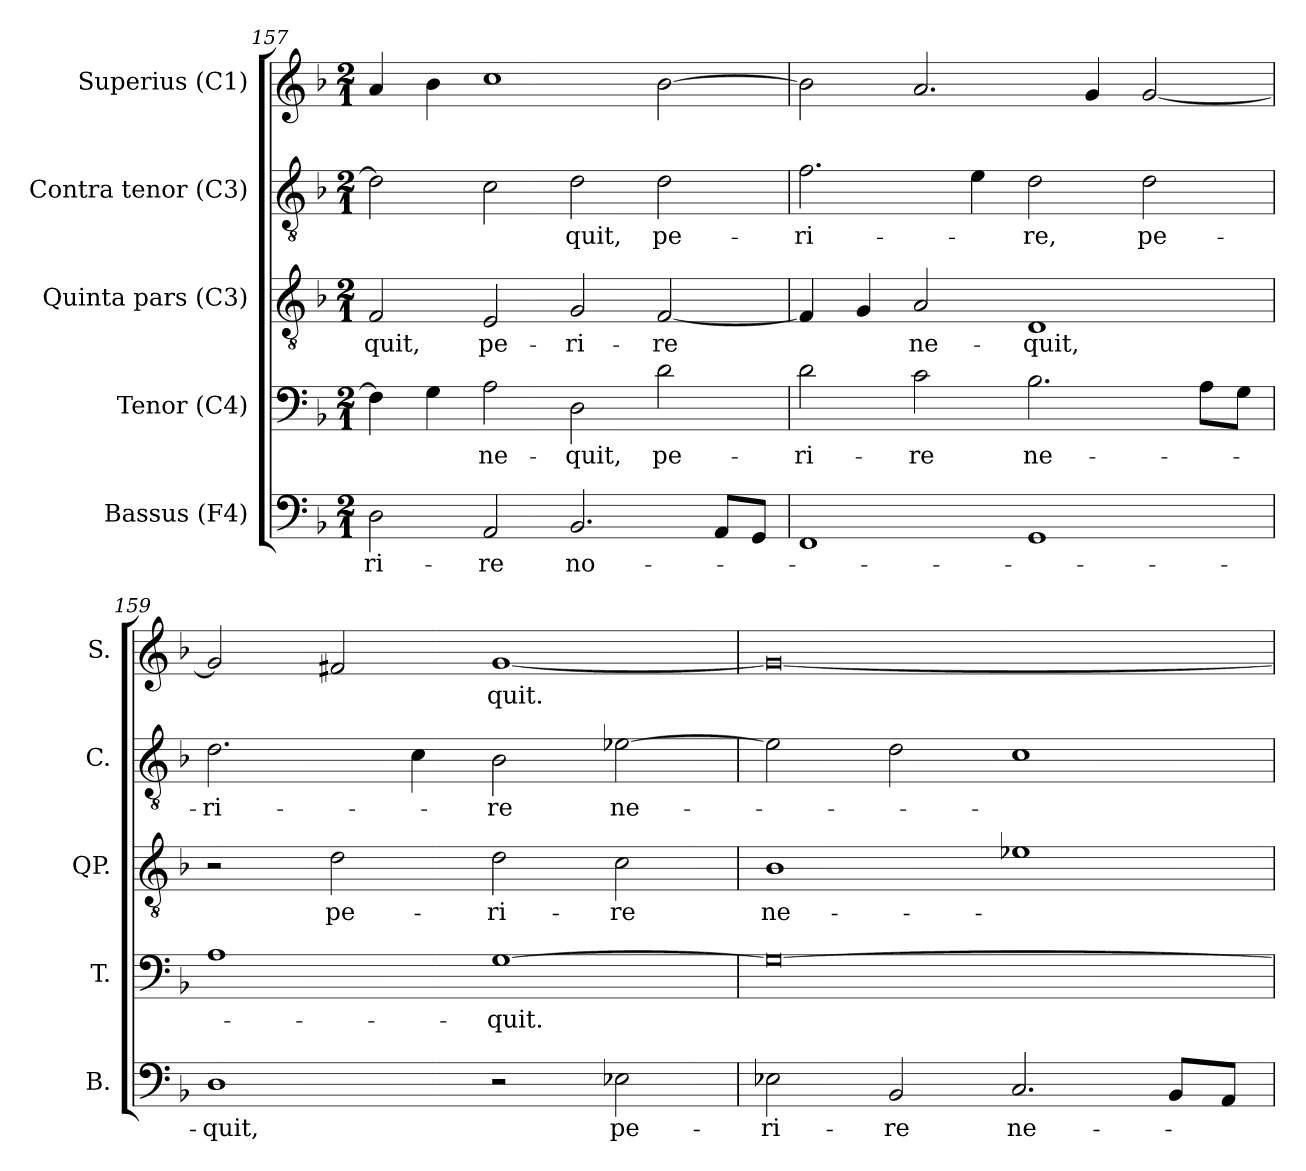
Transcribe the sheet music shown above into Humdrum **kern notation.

**kern	**text	**kern	**text	**kern	**text	**kern	**text	**kern	**text
*part5	*part5	*part4	*part4	*part3	*part3	*part2	*part2	*part1	*part1
*staff5	*staff5	*staff4	*staff4	*staff3	*staff3	*staff2	*staff2	*staff1	*staff1
*I"Bassus (F4)	*	*I"Tenor (C4)	*	*I"Quinta pars (C3)	*	*I"Contra tenor (C3)	*	*I"Superius (C1)	*
*I'B.	*	*I'T.	*	*I'QP.	*	*I'C.	*	*I'S.	*
*clefF4	*	*clefF4	*	*clefGv2	*	*clefGv2	*	*clefG2	*
*	*	*ITrd7c12	*	*ITrd7c12	*	*ITrd7c12	*	*	*
*k[b-]	*	*k[b-]	*	*k[b-]	*	*k[b-]	*	*k[b-]	*
*F:	*	*F:	*	*F:	*	*F:	*	*F:	*
*M2/1	*	*M2/1	*	*M2/1	*	*M2/1	*	*M2/1	*
=157	=157	=157	=157	=157	=157	=157	=157	=157	=157
!	!LO:LY:b:color=#000000	!	!	!	!	!	!	!	!
!	!	!	!	!	!LO:LY:b:color=#000000	!	!	!	!
2Di\	-ri-	4FFi\]	.	2FFi/	-quit,	2Di\]	.	4ai/	.
.	.	4GGi\	.	.	.	.	.	4b-i\	.
!	!LO:LY:b:color=#000000	!	!	!	!	!	!	!	!
!	!	!	!LO:LY:b:color=#000000	!	!	!	!	!	!
!	!	!	!	!	!LO:LY:b:color=#000000	!	!	!	!
2AAi/	-re	2AAi\	ne-	2EEi/	pe-	2Ci\	.	1cci	.
!	!LO:LY:b:color=#000000	!	!	!	!	!	!	!	!
!	!	!	!LO:LY:b:color=#000000	!	!	!	!	!	!
!	!	!	!	!	!LO:LY:b:color=#000000	!	!	!	!
!	!	!	!	!	!	!	!LO:LY:b:color=#000000	!	!
2.BB-i/	no-	2DDi\	-quit,	2GGi/	-ri-	2Di\	-quit,	.	.
!	!	!	!LO:LY:b:color=#000000	!	!	!	!	!	!
!	!	!	!	!	!LO:LY:b:color=#000000	!	!	!	!
!	!	!	!	!	!	!	!LO:LY:b:color=#000000	!	!
.	.	2Di\	pe-	[2FFi/	-re	2Di\	pe-	[2b-i\	.
8AAi/L	.	.	.	.	.	.	.	.	.
8GGi/J	.	.	.	.	.	.	.	.	.
!!LO:PB:g=z
=158	=158	=158	=158	=158	=158	=158	=158	=158	=158
!	!	!	!LO:LY:b:color=#000000	!	!	!	!	!	!
!	!	!	!	!	!	!	!LO:LY:b:color=#000000	!	!
1FFi	.	2Di\	-ri-	4FFi/]	.	2.Fi\	-ri-	2b-i\]	.
.	.	.	.	4GGi/	.	.	.	.	.
!	!	!	!LO:LY:b:color=#000000	!	!	!	!	!	!
!	!	!	!	!	!LO:LY:b:color=#000000	!	!	!	!
.	.	2Ci\	-re	2AAi/	ne-	.	.	2.ai/	.
.	.	.	.	.	.	4Ei\	.	.	.
!	!	!	!LO:LY:b:color=#000000	!	!	!	!	!	!
!	!	!	!	!	!LO:LY:b:color=#000000	!	!	!	!
!	!	!	!	!	!	!	!LO:LY:b:color=#000000	!	!
1GGi	.	2.BB-i\	ne-	1DDi	-quit,	2Di\	-re,	.	.
.	.	.	.	.	.	.	.	4gi/	.
!	!	!	!	!	!	!	!LO:LY:b:color=#000000	!	!
.	.	.	.	.	.	2Di\	pe-	[2gi/	.
.	.	8AAi\L	.	.	.	.	.	.	.
.	.	8GGi\J	.	.	.	.	.	.	.
=159	=159	=159	=159	=159	=159	=159	=159	=159	=159
!	!LO:LY:b:color=#000000	!	!	!	!	!	!	!	!
!	!	!	!	!	!	!	!LO:LY:b:color=#000000	!	!
1Di	-quit,	1AAi	.	2r	.	2.Di\	-ri-	2gi/]	.
!	!	!	!	!	!LO:LY:b:color=#000000	!	!	!	!
.	.	.	.	2Di\	pe-	.	.	2f#i/	.
.	.	.	.	.	.	4Ci\	.	.	.
!	!	!	!LO:LY:b:color=#000000	!	!	!	!	!	!
!	!	!	!	!	!LO:LY:b:color=#000000	!	!	!	!
!	!	!	!	!	!	!	!LO:LY:b:color=#000000	!	!
!	!	!	!	!	!	!	!	!	!LO:LY:b:color=#000000
2r	.	[1GGi	-quit.	2Di\	-ri-	2BB-i\	-re	[1gi	-quit.
!	!LO:LY:b:color=#000000	!	!	!	!	!	!	!	!
!	!	!	!	!	!LO:LY:b:color=#000000	!	!	!	!
!	!	!	!	!	!	!	!LO:LY:b:color=#000000	!	!
2E-i\	pe-	.	.	2Ci\	-re	[2E-Xi\	ne-	.	.
=160	=160	=160	=160	=160	=160	=160	=160	=160	=160
!	!LO:LY:b:color=#000000	!	!	!	!	!	!	!	!
!	!	!	!	!	!LO:LY:b:color=#000000	!	!	!	!
2E-i\	-ri-	0GGi_	.	1BB-i	ne-	2E-i\]	.	0gi_	.
!	!LO:LY:b:color=#000000	!	!	!	!	!	!	!	!
2BB-i/	-re	.	.	.	.	2Di\	.	.	.
!	!LO:LY:b:color=#000000	!	!	!	!	!	!	!	!
2.Ci/	ne-	.	.	1E-i	.	1Ci	.	.	.
8BB-i/L	.	.	.	.	.	.	.	.	.
8AAi/J	.	.	.	.	.	.	.	.	.
=	=	=	=	=	=	=	=	=	=
*-	*-	*-	*-	*-	*-	*-	*-	*-	*-
